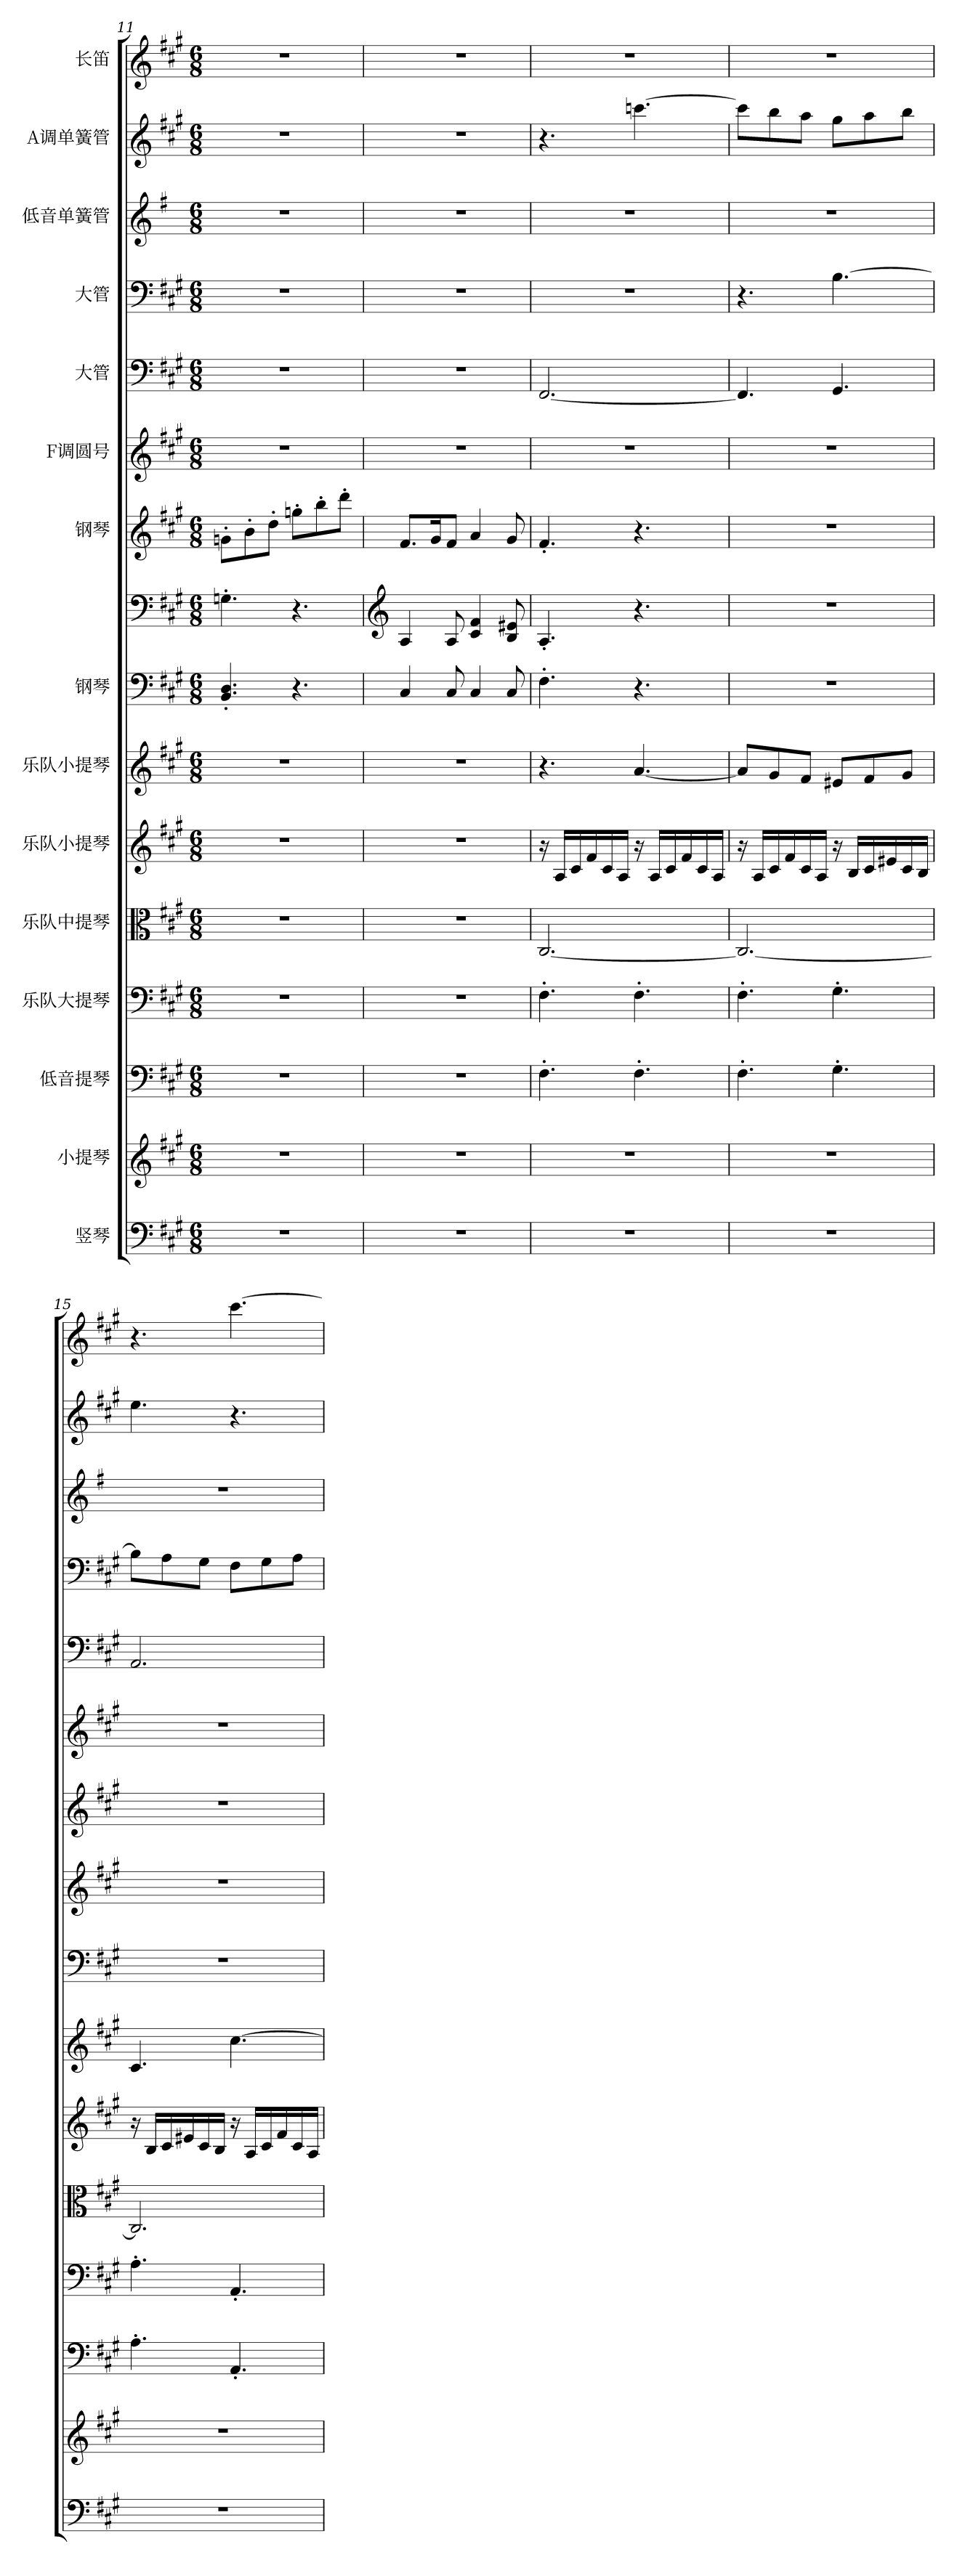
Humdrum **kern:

**kern	**kern	**kern	**kern	**kern	**kern	**kern	**kern	**kern	**kern	**kern	**kern	**kern	**kern	**kern	**kern
*part15	*part14	*part13	*part12	*part11	*part10	*part9	*part8	*part8	*part7	*part6	*part5	*part4	*part3	*part2	*part1
*staff16	*staff15	*staff14	*staff13	*staff12	*staff11	*staff10	*staff9	*staff8	*staff7	*staff6	*staff5	*staff4	*staff3	*staff2	*staff1
*I"竖琴	*I"小提琴	*I"低音提琴	*I"乐队大提琴	*I"乐队中提琴	*I"乐队小提琴	*I"乐队小提琴	*I"钢琴	*	*I"钢琴	*I"F调圆号	*I"大管	*I"大管	*I"低音单簧管	*I"A调单簧管	*I"长笛
*clefF4	*clefG2	*clefF4	*clefF4	*clefC3	*clefG2	*clefG2	*clefF4	*clefF4	*clefG2	*clefG2	*clefF4	*clefF4	*clefG2	*clefG2	*clefG2
*	*	*ITrd7c12	*	*	*	*	*	*	*	*ITrd4c7	*	*	*ITrd8c14	*ITrd2c3	*
*k[f#c#g#]	*k[f#c#g#]	*k[f#c#g#]	*k[f#c#g#]	*k[f#c#g#]	*k[f#c#g#]	*k[f#c#g#]	*k[f#c#g#]	*k[f#c#g#]	*k[f#c#g#]	*k[f#c#]	*k[f#c#g#]	*k[f#c#g#]	*k[f#]	*k[f#c#g#d#a#e#]	*k[f#c#g#]
*M6/8	*M6/8	*M6/8	*M6/8	*M6/8	*M6/8	*M6/8	*M6/8	*M6/8	*M6/8	*M6/8	*M6/8	*M6/8	*M6/8	*M6/8	*M6/8
=11	=11	=11	=11	=11	=11	=11	=11	=11	=11	=11	=11	=11	=11	=11	=11
2.r	2.r	2.r	2.r	2.r	2.r	2.r	4.BB/' 4.D/'	4.Gn'\	8gn'\L	2.r	2.r	2.r	2.r	2.r	2.r
.	.	.	.	.	.	.	.	.	8b'\	.	.	.	.	.	.
.	.	.	.	.	.	.	.	.	8dd'\J	.	.	.	.	.	.
.	.	.	.	.	.	.	4.r	4.r	8ggn'\L	.	.	.	.	.	.
.	.	.	.	.	.	.	.	.	8bb'\	.	.	.	.	.	.
.	.	.	.	.	.	.	.	.	8ddd'\J	.	.	.	.	.	.
=12	=12	=12	=12	=12	=12	=12	=12	=12	=12	=12	=12	=12	=12	=12	=12
*	*	*	*	*	*	*	*	*clefG2	*	*	*	*	*	*	*
2.r	2.r	2.r	2.r	2.r	2.r	2.r	4C#/	4A/	8.f#/L	2.r	2.r	2.r	2.r	2.r	2.r
.	.	.	.	.	.	.	.	.	16g#/K	.	.	.	.	.	.
.	.	.	.	.	.	.	8C#/	8A/	8f#/J	.	.	.	.	.	.
.	.	.	.	.	.	.	4C#/	4c#/ 4f#/	4a/	.	.	.	.	.	.
.	.	.	.	.	.	.	8C#/	8B/ 8e#X/	8g#/	.	.	.	.	.	.
=13	=13	=13	=13	=13	=13	=13	=13	=13	=13	=13	=13	=13	=13	=13	=13
2.r	2.r	4.FF#'\	4.F#'\	[2.C#/	16r	4.r	4.F#'\	4.A'/	4.f#'/	2.r	[2.FF#/	2.r	2.r	4.r	2.r
.	.	.	.	.	16A/LL	.	.	.	.	.	.	.	.	.	.
.	.	.	.	.	16c#/	.	.	.	.	.	.	.	.	.	.
.	.	.	.	.	16f#/	.	.	.	.	.	.	.	.	.	.
.	.	.	.	.	16c#/	.	.	.	.	.	.	.	.	.	.
.	.	.	.	.	16A/JJ	.	.	.	.	.	.	.	.	.	.
.	.	4.FF#'\	4.F#'\	.	16r	[4.a/	4.r	4.r	4.r	.	.	.	.	[4.aan\	.
.	.	.	.	.	16A/LL	.	.	.	.	.	.	.	.	.	.
.	.	.	.	.	16c#/	.	.	.	.	.	.	.	.	.	.
.	.	.	.	.	16f#/	.	.	.	.	.	.	.	.	.	.
.	.	.	.	.	16c#/	.	.	.	.	.	.	.	.	.	.
.	.	.	.	.	16A/JJ	.	.	.	.	.	.	.	.	.	.
!!LO:PB:g=z
=14	=14	=14	=14	=14	=14	=14	=14	=14	=14	=14	=14	=14	=14	=14	=14
2.r	2.r	4.FF#'\	4.F#'\	2.C#/_	16r	8a/L]	2.r	2.r	2.r	2.r	4.FF#/]	4.r	2.r	8aa\L]	2.r
.	.	.	.	.	16A/LL	.	.	.	.	.	.	.	.	.	.
.	.	.	.	.	16c#/	8g#/	.	.	.	.	.	.	.	8gg#\	.
.	.	.	.	.	16f#/	.	.	.	.	.	.	.	.	.	.
.	.	.	.	.	16c#/	8f#/J	.	.	.	.	.	.	.	8ff#\J	.
.	.	.	.	.	16A/JJ	.	.	.	.	.	.	.	.	.	.
.	.	4.GG#'\	4.G#'\	.	16r	8e#X/L	.	.	.	.	4.GG#/	[4.B\	.	8ee#\L	.
.	.	.	.	.	16B/LL	.	.	.	.	.	.	.	.	.	.
.	.	.	.	.	16c#/	8f#/	.	.	.	.	.	.	.	8ff#\	.
.	.	.	.	.	16e#X/	.	.	.	.	.	.	.	.	.	.
.	.	.	.	.	16c#/	8g#/J	.	.	.	.	.	.	.	8gg#\J	.
.	.	.	.	.	16B/JJ	.	.	.	.	.	.	.	.	.	.
=15	=15	=15	=15	=15	=15	=15	=15	=15	=15	=15	=15	=15	=15	=15	=15
2.r	2.r	4.AA'\	4.A'\	2.C#/]	16r	4.c#/	2.r	2.r	2.r	2.r	2.AA/	8B\L]	2.r	4.cc#\	4.r
.	.	.	.	.	16B/LL	.	.	.	.	.	.	.	.	.	.
.	.	.	.	.	16c#/	.	.	.	.	.	.	8A\	.	.	.
.	.	.	.	.	16e#X/	.	.	.	.	.	.	.	.	.	.
.	.	.	.	.	16c#/	.	.	.	.	.	.	8G#\J	.	.	.
.	.	.	.	.	16B/JJ	.	.	.	.	.	.	.	.	.	.
.	.	4.AAA'/	4.AA'/	.	16r	[4.cc#\	.	.	.	.	.	8F#\L	.	4.r	[4.ccc#\
.	.	.	.	.	16A/LL	.	.	.	.	.	.	.	.	.	.
.	.	.	.	.	16c#/	.	.	.	.	.	.	8G#\	.	.	.
.	.	.	.	.	16f#/	.	.	.	.	.	.	.	.	.	.
.	.	.	.	.	16c#/	.	.	.	.	.	.	8A\J	.	.	.
.	.	.	.	.	16A/JJ	.	.	.	.	.	.	.	.	.	.
=	=	=	=	=	=	=	=	=	=	=	=	=	=	=	=
*-	*-	*-	*-	*-	*-	*-	*-	*-	*-	*-	*-	*-	*-	*-	*-
